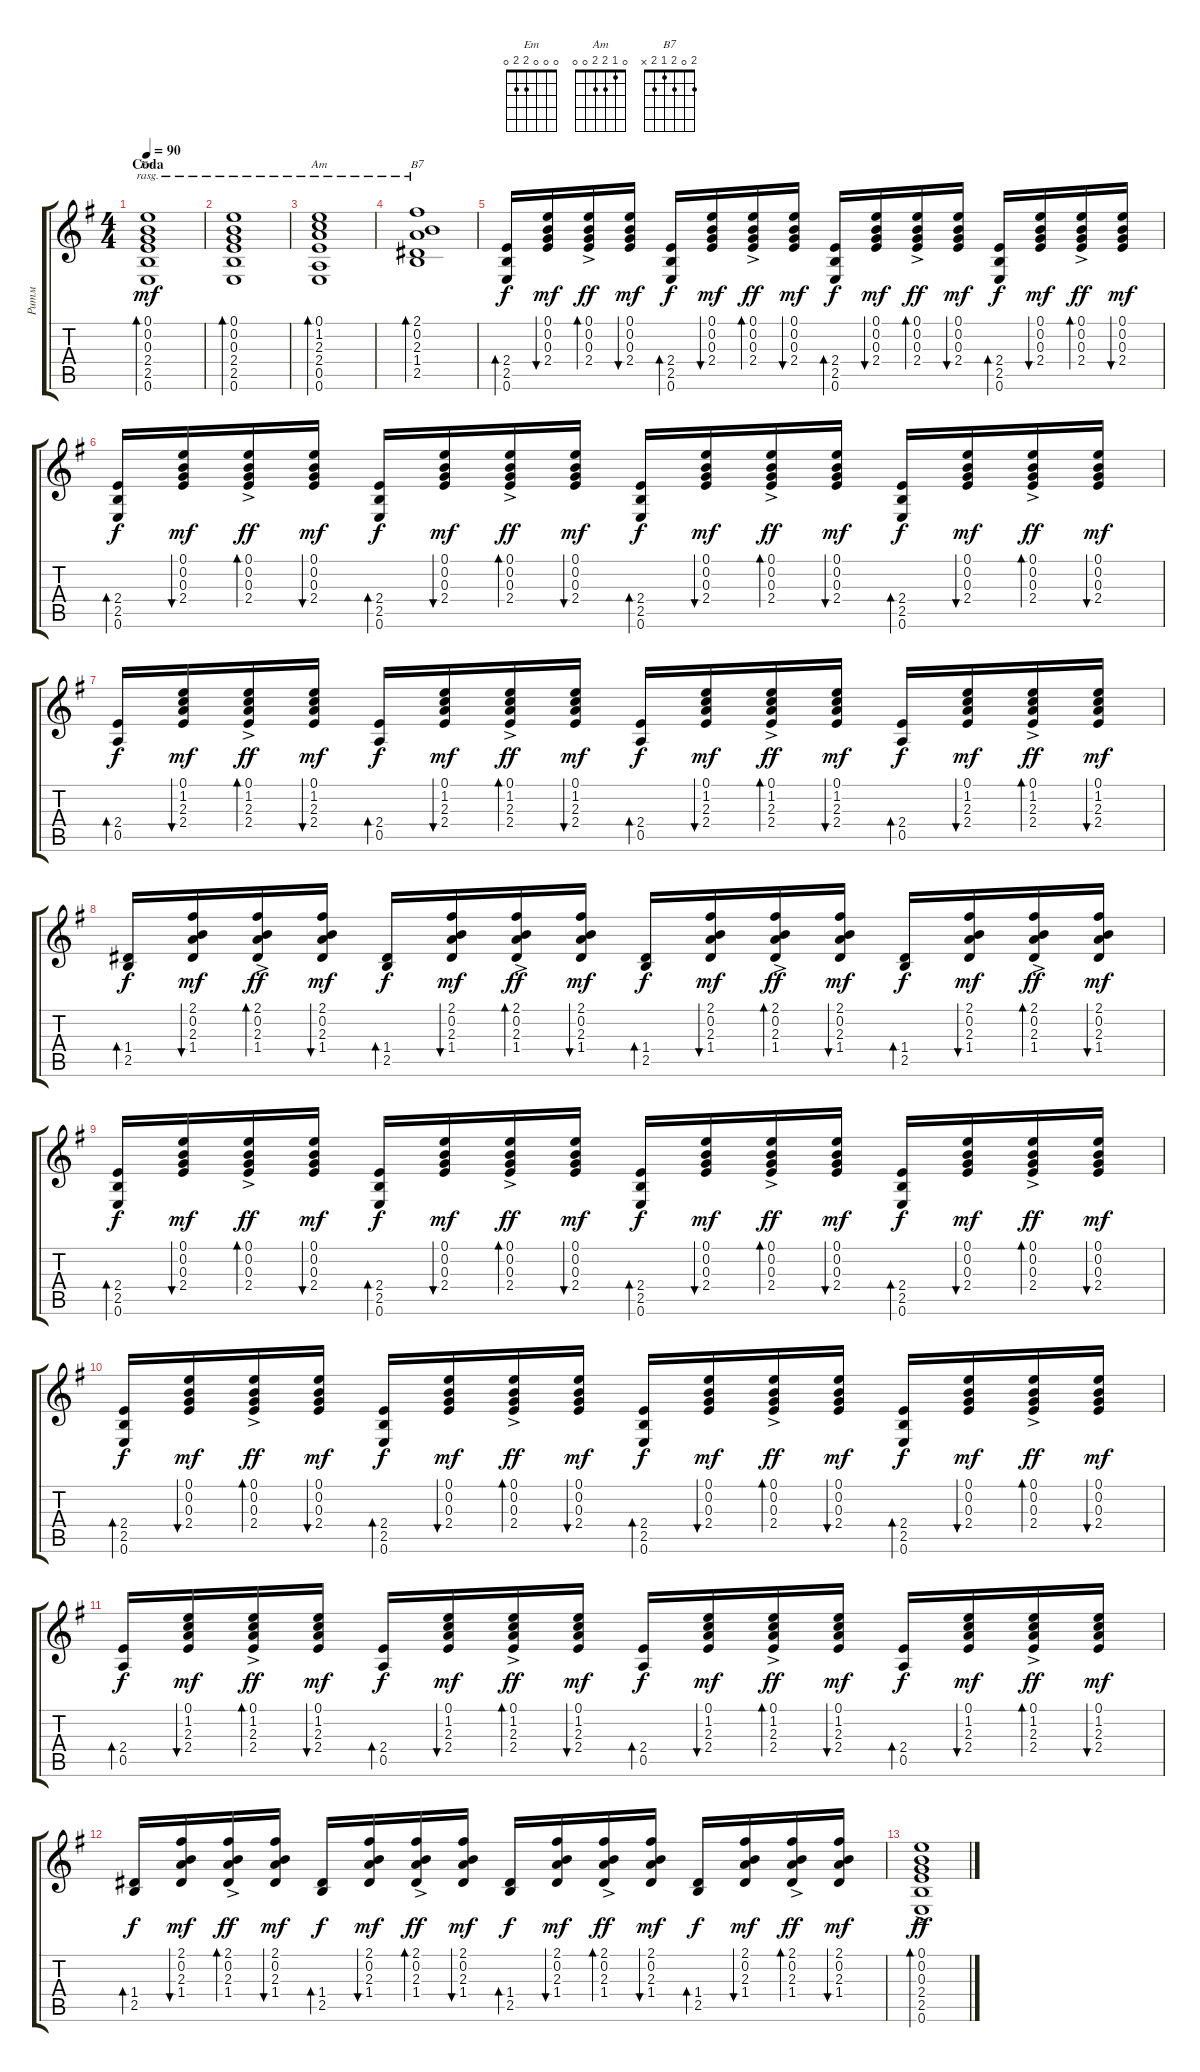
\track ("Ритм" "Ритм") {instrument acousticguitarsteel}
\staff {score tabs}
\tuning (E4 B3 G3 D3 A2 E2) {hide}
\chord ("Em" 0 0 0 2 2 0)
\chord ("Am" 0 1 2 2 0 0)
\chord ("B7" 2 0 2 1 2 x)
\ts (4 4)
\section ("" "Coda")
\tempo 90
\clef g2
\ks eminor
(0.1 0.2 0.3 2.4 2.5 0.6).1{bd 30 ch "Em" rasg ii dy mf} |
(0.1 0.2 0.3 2.4 2.5 0.6).1{bd 60 rasg ii} |
(0.1 1.2 2.3 2.4 0.5 0.6).1{bd 60 ch "Am" rasg ii} |
(2.1 0.2 2.3 1.4 2.5).1{bd 60 ch "B7" rasg ii} |
(2.4 2.5 0.6).16{bd 30 dy f} (0.1 0.2 0.3 2.4).16{bu 30 dy mf} (0.1{ac} 0.2{ac} 0.3{ac} 2.4{ac}).16{bd 30 dy ff} (0.1 0.2 0.3 2.4).16{bu 30 dy mf} (2.4 2.5 0.6).16{bd 30 dy f} (0.1 0.2 0.3 2.4).16{bu 30 dy mf} (0.1{ac} 0.2{ac} 0.3{ac} 2.4{ac}).16{bd 30 dy ff} (0.1 0.2 0.3 2.4).16{bu 30 dy mf} (2.4 2.5 0.6).16{bd 30 dy f} (0.1 0.2 0.3 2.4).16{bu 30 dy mf} (0.1{ac} 0.2{ac} 0.3{ac} 2.4{ac}).16{bd 30 dy ff} (0.1 0.2 0.3 2.4).16{bu 30 dy mf} (2.4 2.5 0.6).16{bd 30 dy f} (0.1 0.2 0.3 2.4).16{bu 30 dy mf} (0.1{ac} 0.2{ac} 0.3{ac} 2.4{ac}).16{bd 30 dy ff} (0.1 0.2 0.3 2.4).16{bu 30 dy mf} |
(2.4 2.5 0.6).16{bd 30 dy f} (0.1 0.2 0.3 2.4).16{bu 30 dy mf} (0.1{ac} 0.2{ac} 0.3{ac} 2.4{ac}).16{bd 30 dy ff} (0.1 0.2 0.3 2.4).16{bu 30 dy mf} (2.4 2.5 0.6).16{bd 30 dy f} (0.1 0.2 0.3 2.4).16{bu 30 dy mf} (0.1{ac} 0.2{ac} 0.3{ac} 2.4{ac}).16{bd 30 dy ff} (0.1 0.2 0.3 2.4).16{bu 30 dy mf} (2.4 2.5 0.6).16{bd 30 dy f} (0.1 0.2 0.3 2.4).16{bu 30 dy mf} (0.1{ac} 0.2{ac} 0.3{ac} 2.4{ac}).16{bd 30 dy ff} (0.1 0.2 0.3 2.4).16{bu 30 dy mf} (2.4 2.5 0.6).16{bd 30 dy f} (0.1 0.2 0.3 2.4).16{bu 30 dy mf} (0.1{ac} 0.2{ac} 0.3{ac} 2.4{ac}).16{bd 30 dy ff} (0.1 0.2 0.3 2.4).16{bu 30 dy mf} |
(2.4 0.5).16{bd 30 dy f} (0.1 1.2 2.3 2.4).16{bu 30 dy mf} (0.1{ac} 1.2{ac} 2.3{ac} 2.4{ac}).16{bd 30 dy ff} (0.1 1.2 2.3 2.4).16{bu 30 dy mf} (2.4 0.5).16{bd 30 dy f} (0.1 1.2 2.3 2.4).16{bu 30 dy mf} (0.1{ac} 1.2{ac} 2.3{ac} 2.4{ac}).16{bd 30 dy ff} (0.1 1.2 2.3 2.4).16{bu 30 dy mf} (2.4 0.5).16{bd 30 dy f} (0.1 1.2 2.3 2.4).16{bu 30 dy mf} (0.1{ac} 1.2{ac} 2.3{ac} 2.4{ac}).16{bd 30 dy ff} (0.1 1.2 2.3 2.4).16{bu 30 dy mf} (2.4 0.5).16{bd 30 dy f} (0.1 1.2 2.3 2.4).16{bu 30 dy mf} (0.1{ac} 1.2{ac} 2.3{ac} 2.4{ac}).16{bd 30 dy ff} (0.1 1.2 2.3 2.4).16{bu 30 dy mf} |
(1.4 2.5).16{bd 30 dy f} (2.1 0.2 2.3 1.4).16{bu 30 dy mf} (2.1{ac} 0.2{ac} 2.3{ac} 1.4{ac}).16{bd 30 dy ff} (2.1 0.2 2.3 1.4).16{bu 30 dy mf} (1.4 2.5).16{bd 30 dy f} (2.1 0.2 2.3 1.4).16{bu 30 dy mf} (2.1{ac} 0.2{ac} 2.3{ac} 1.4{ac}).16{bd 30 dy ff} (2.1 0.2 2.3 1.4).16{bu 30 dy mf} (1.4 2.5).16{bd 30 dy f} (2.1 0.2 2.3 1.4).16{bu 30 dy mf} (2.1{ac} 0.2{ac} 2.3{ac} 1.4{ac}).16{bd 30 dy ff} (2.1 0.2 2.3 1.4).16{bu 30 dy mf} (1.4 2.5).16{bd 30 dy f} (2.1 0.2 2.3 1.4).16{bu 30 dy mf} (2.1{ac} 0.2{ac} 2.3{ac} 1.4{ac}).16{bd 30 dy ff} (2.1 0.2 2.3 1.4).16{bu 30 dy mf} |
(2.4 2.5 0.6).16{bd 30 dy f} (0.1 0.2 0.3 2.4).16{bu 30 dy mf} (0.1{ac} 0.2{ac} 0.3{ac} 2.4{ac}).16{bd 30 dy ff} (0.1 0.2 0.3 2.4).16{bu 30 dy mf} (2.4 2.5 0.6).16{bd 30 dy f} (0.1 0.2 0.3 2.4).16{bu 30 dy mf} (0.1{ac} 0.2{ac} 0.3{ac} 2.4{ac}).16{bd 30 dy ff} (0.1 0.2 0.3 2.4).16{bu 30 dy mf} (2.4 2.5 0.6).16{bd 30 dy f} (0.1 0.2 0.3 2.4).16{bu 30 dy mf} (0.1{ac} 0.2{ac} 0.3{ac} 2.4{ac}).16{bd 30 dy ff} (0.1 0.2 0.3 2.4).16{bu 30 dy mf} (2.4 2.5 0.6).16{bd 30 dy f} (0.1 0.2 0.3 2.4).16{bu 30 dy mf} (0.1{ac} 0.2{ac} 0.3{ac} 2.4{ac}).16{bd 30 dy ff} (0.1 0.2 0.3 2.4).16{bu 30 dy mf} |
(2.4 2.5 0.6).16{bd 30 dy f} (0.1 0.2 0.3 2.4).16{bu 30 dy mf} (0.1{ac} 0.2{ac} 0.3{ac} 2.4{ac}).16{bd 30 dy ff} (0.1 0.2 0.3 2.4).16{bu 30 dy mf} (2.4 2.5 0.6).16{bd 30 dy f} (0.1 0.2 0.3 2.4).16{bu 30 dy mf} (0.1{ac} 0.2{ac} 0.3{ac} 2.4{ac}).16{bd 30 dy ff} (0.1 0.2 0.3 2.4).16{bu 30 dy mf} (2.4 2.5 0.6).16{bd 30 dy f} (0.1 0.2 0.3 2.4).16{bu 30 dy mf} (0.1{ac} 0.2{ac} 0.3{ac} 2.4{ac}).16{bd 30 dy ff} (0.1 0.2 0.3 2.4).16{bu 30 dy mf} (2.4 2.5 0.6).16{bd 30 dy f} (0.1 0.2 0.3 2.4).16{bu 30 dy mf} (0.1{ac} 0.2{ac} 0.3{ac} 2.4{ac}).16{bd 30 dy ff} (0.1 0.2 0.3 2.4).16{bu 30 dy mf} |
(2.4 0.5).16{bd 30 dy f} (0.1 1.2 2.3 2.4).16{bu 30 dy mf} (0.1{ac} 1.2{ac} 2.3{ac} 2.4{ac}).16{bd 30 dy ff} (0.1 1.2 2.3 2.4).16{bu 30 dy mf} (2.4 0.5).16{bd 30 dy f} (0.1 1.2 2.3 2.4).16{bu 30 dy mf} (0.1{ac} 1.2{ac} 2.3{ac} 2.4{ac}).16{bd 30 dy ff} (0.1 1.2 2.3 2.4).16{bu 30 dy mf} (2.4 0.5).16{bd 30 dy f} (0.1 1.2 2.3 2.4).16{bu 30 dy mf} (0.1{ac} 1.2{ac} 2.3{ac} 2.4{ac}).16{bd 30 dy ff} (0.1 1.2 2.3 2.4).16{bu 30 dy mf} (2.4 0.5).16{bd 30 dy f} (0.1 1.2 2.3 2.4).16{bu 30 dy mf} (0.1{ac} 1.2{ac} 2.3{ac} 2.4{ac}).16{bd 30 dy ff} (0.1 1.2 2.3 2.4).16{bu 30 dy mf} |
(1.4 2.5).16{bd 30 dy f} (2.1 0.2 2.3 1.4).16{bu 30 dy mf} (2.1{ac} 0.2{ac} 2.3{ac} 1.4{ac}).16{bd 30 dy ff} (2.1 0.2 2.3 1.4).16{bu 30 dy mf} (1.4 2.5).16{bd 30 dy f} (2.1 0.2 2.3 1.4).16{bu 30 dy mf} (2.1{ac} 0.2{ac} 2.3{ac} 1.4{ac}).16{bd 30 dy ff} (2.1 0.2 2.3 1.4).16{bu 30 dy mf} (1.4 2.5).16{bd 30 dy f} (2.1 0.2 2.3 1.4).16{bu 30 dy mf} (2.1{ac} 0.2{ac} 2.3{ac} 1.4{ac}).16{bd 30 dy ff} (2.1 0.2 2.3 1.4).16{bu 30 dy mf} (1.4 2.5).16{bd 30 dy f} (2.1 0.2 2.3 1.4).16{bu 30 dy mf} (2.1{ac} 0.2{ac} 2.3{ac} 1.4{ac}).16{bd 30 dy ff} (2.1 0.2 2.3 1.4).16{bu 30 dy mf} |
(0.1{ac} 0.2{ac} 0.3{ac} 2.4{ac} 2.5{ac} 0.6{ac}).1{bd 30 dy ff}
